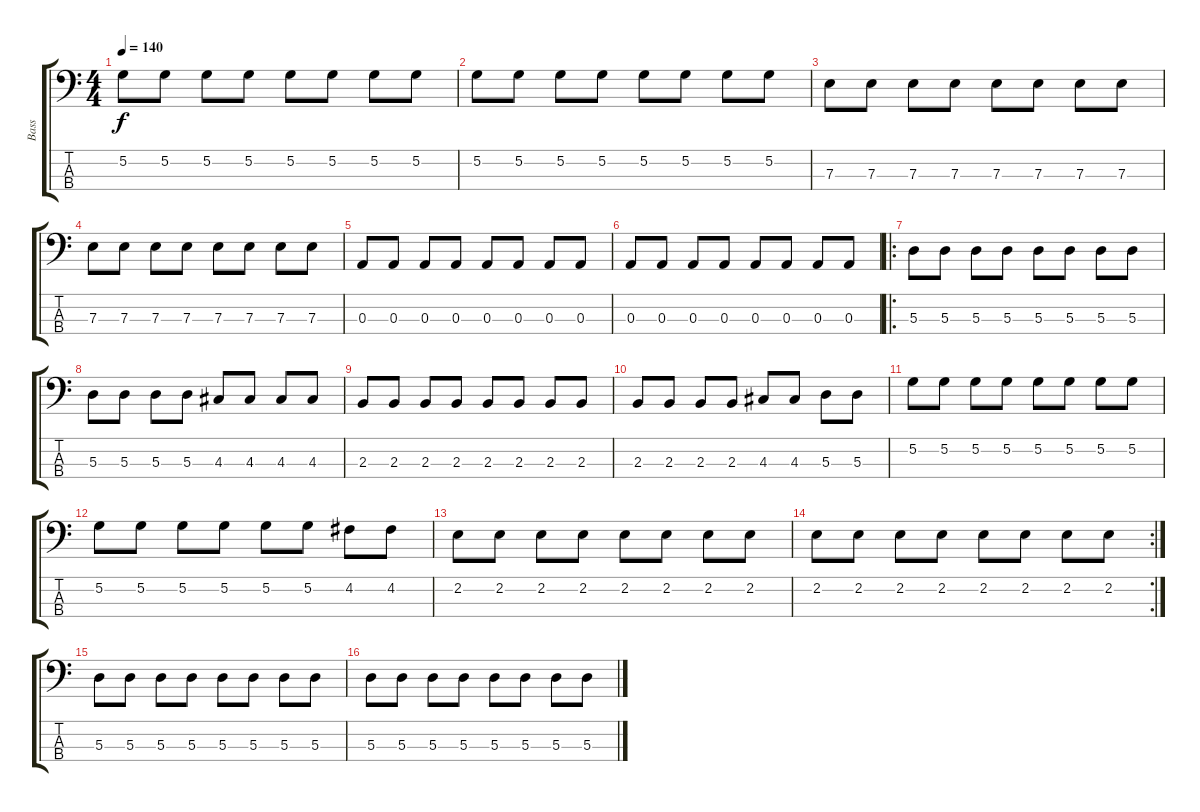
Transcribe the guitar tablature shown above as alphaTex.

\track ("Bass" "Bass") {instrument electricbassfinger}
\staff {score tabs}
\tuning (G2 D2 A1 E1) {hide}
\ts (4 4)
\tempo 140
\clef f4
\ks c
5.2.8{dy f} 5.2.8 5.2.8 5.2.8 5.2.8 5.2.8 5.2.8 5.2.8 |
5.2.8 5.2.8 5.2.8 5.2.8 5.2.8 5.2.8 5.2.8 5.2.8 |
7.3.8 7.3.8 7.3.8 7.3.8 7.3.8 7.3.8 7.3.8 7.3.8 |
7.3.8 7.3.8 7.3.8 7.3.8 7.3.8 7.3.8 7.3.8 7.3.8 |
0.3.8 0.3.8 0.3.8 0.3.8 0.3.8 0.3.8 0.3.8 0.3.8 |
0.3.8 0.3.8 0.3.8 0.3.8 0.3.8 0.3.8 0.3.8 0.3.8 |
\ro
5.3.8 5.3.8 5.3.8 5.3.8 5.3.8 5.3.8 5.3.8 5.3.8 |
5.3.8 5.3.8 5.3.8 5.3.8 4.3.8 4.3.8 4.3.8 4.3.8 |
2.3.8 2.3.8 2.3.8 2.3.8 2.3.8 2.3.8 2.3.8 2.3.8 |
2.3.8 2.3.8 2.3.8 2.3.8 4.3.8 4.3.8 5.3.8 5.3.8 |
5.2.8 5.2.8 5.2.8 5.2.8 5.2.8 5.2.8 5.2.8 5.2.8 |
5.2.8 5.2.8 5.2.8 5.2.8 5.2.8 5.2.8 4.2.8 4.2.8 |
2.2.8 2.2.8 2.2.8 2.2.8 2.2.8 2.2.8 2.2.8 2.2.8 |
\rc 2
2.2.8 2.2.8 2.2.8 2.2.8 2.2.8 2.2.8 2.2.8 2.2.8 |
5.3.8 5.3.8 5.3.8 5.3.8 5.3.8 5.3.8 5.3.8 5.3.8 |
5.3.8 5.3.8 5.3.8 5.3.8 5.3.8 5.3.8 5.3.8 5.3.8
